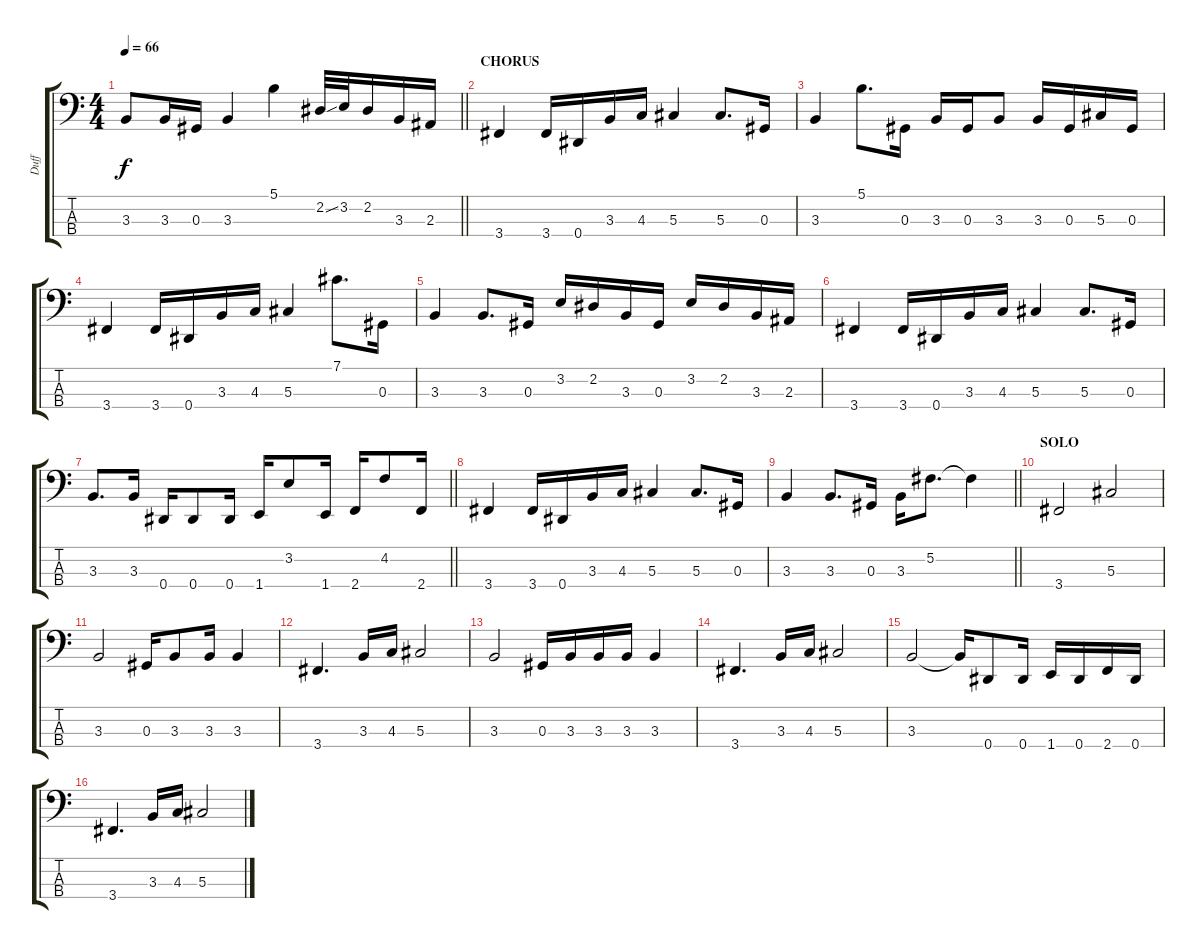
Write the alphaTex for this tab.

\track ("Duff" "Duff") {instrument electricbassfinger}
\staff {score tabs}
\tuning (Gb2 Db2 Ab1 Eb1) {hide}
\ts (4 4)
\tempo 66
\clef f4
\barLineRight lightlight
\ks c
3.3.8{dy f} 3.3.16 0.3.16 3.3.4 5.1.4 2.2{ss}.32 3.2.32 2.2.16 3.3.16 2.3.16 |
\section ("" "CHORUS")
3.4.4 3.4.16 0.4.16 3.3.16 4.3.16 5.3.4 5.3.8{d} 0.3.16 |
3.3.4 5.1.8{d} 0.3.16 3.3.16 0.3.16 3.3.8 3.3.16 0.3.16 5.3.16 0.3.16 |
3.4.4 3.4.16 0.4.16 3.3.16 4.3.16 5.3.4 7.1.8{d} 0.3.16 |
3.3.4 3.3.8{d} 0.3.16 3.2.16 2.2.16 3.3.16 0.3.16 3.2.16 2.2.16 3.3.16 2.3.16 |
3.4.4 3.4.16 0.4.16 3.3.16 4.3.16 5.3.4 5.3.8{d} 0.3.16 |
\barLineRight lightlight
3.3.8{d} 3.3.16 0.4.16 0.4.8 0.4.16 1.4.16 3.2.8 1.4.16 2.4.16 4.2.8 2.4.16 |
3.4.4 3.4.16 0.4.16 3.3.16 4.3.16 5.3.4 5.3.8{d} 0.3.16 |
\barLineRight lightlight
3.3.4 3.3.8{d} 0.3.16 3.3.16 5.2.8{d} 5.2{t}.4 |
\section ("" "SOLO")
3.4.2 5.3.2 |
3.3.2 0.3.16 3.3.8 3.3.16 3.3.4 |
3.4.4{d} 3.3.16 4.3.16 5.3.2 |
3.3.2 0.3.16 3.3.16 3.3.16 3.3.16 3.3.4 |
3.4.4{d} 3.3.16 4.3.16 5.3.2 |
3.3.2 3.3{t}.16 0.4.8 0.4.16 1.4.16 0.4.16 2.4.16 0.4.16 |
3.4.4{d} 3.3.16 4.3.16 5.3.2
